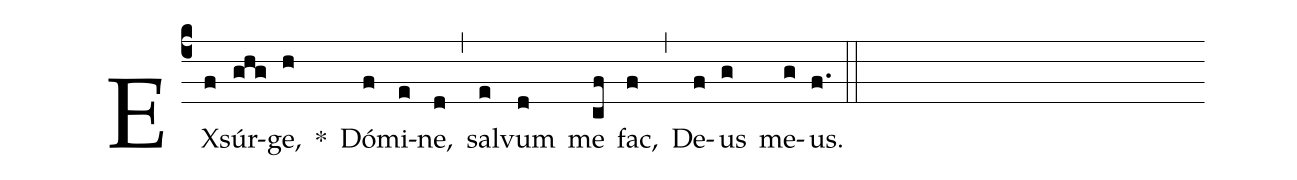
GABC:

%%
(c4)
EX(f)súr(ghg)ge,(h) *()
Dó(f)mi(e)ne,(d) (,)
sal(e)vum(d) me(cf) fac,(f) (,)
De(f)us(g) me(g)us.(f.) (::)
